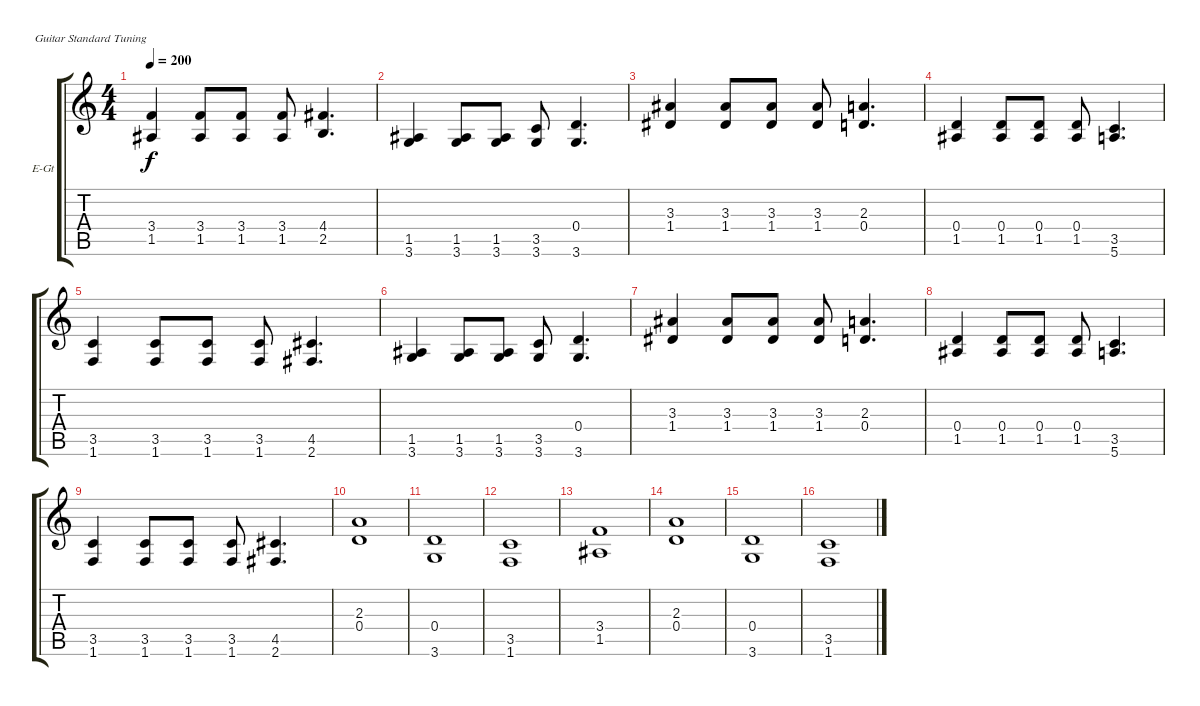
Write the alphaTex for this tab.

\bracketExtendMode groupsimilarinstruments
\firstSystemTrackNameOrientation horizontal
\otherSystemsTrackNameOrientation horizontal
\track ("Дисторшн" "E-Gt") {instrument distortionguitar}
\staff {score tabs}
\tuning (E4 B3 G3 D3 A2 E2)
\ts (4 4)
\tempo 200
\clef g2
\ks c
(3.4 1.5).4{dy f} (3.4 1.5).8 (3.4 1.5).8 (3.4 1.5).8 (4.4 2.5).4{d} |
(1.5 3.6).4 (1.5 3.6).8 (1.5 3.6).8 (3.5 3.6).8 (0.4 3.6).4{d} |
(3.3 1.4).4 (3.3 1.4).8 (3.3 1.4).8 (3.3 1.4).8 (2.3 0.4).4{d} |
(0.4 1.5).4 (0.4 1.5).8 (0.4 1.5).8 (0.4 1.5).8 (3.5 5.6).4{d} |
(3.5 1.6).4 (3.5 1.6).8 (3.5 1.6).8 (3.5 1.6).8 (4.5 2.6).4{d} |
(1.5 3.6).4 (1.5 3.6).8 (1.5 3.6).8 (3.5 3.6).8 (0.4 3.6).4{d} |
(3.3 1.4).4 (3.3 1.4).8 (3.3 1.4).8 (3.3 1.4).8 (2.3 0.4).4{d} |
(0.4 1.5).4 (0.4 1.5).8 (0.4 1.5).8 (0.4 1.5).8 (3.5 5.6).4{d} |
(3.5 1.6).4 (3.5 1.6).8 (3.5 1.6).8 (3.5 1.6).8 (4.5 2.6).4{d} |
(2.3 0.4).1 |
(0.4 3.6).1 |
(3.5 1.6).1 |
(3.4 1.5).1 |
(2.3 0.4).1 |
(0.4 3.6).1 |
(3.5 1.6).1
